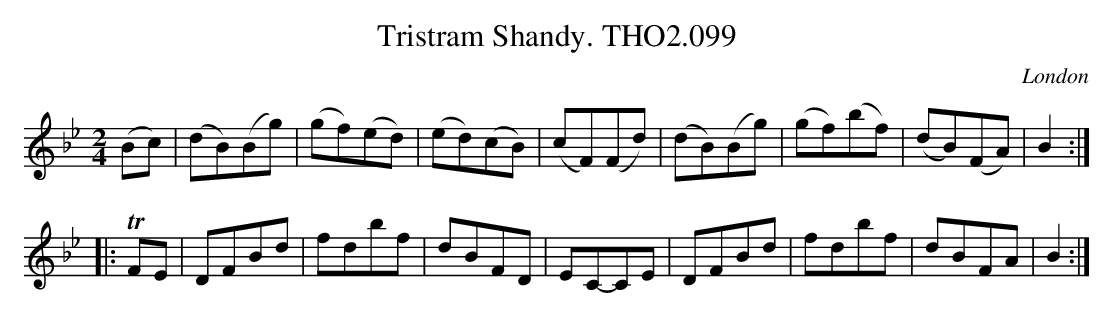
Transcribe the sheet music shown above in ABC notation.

X:1
T:Tristram Shandy. THO2.099
O:London
M:2/4
L:1/8
K:Bb
(Bc)|(dB)(Bg)|(gf)(ed)|(ed)(cB)|(cF)(Fd)|(dB)(Bg)|(gf)(bf)|(dB)(FA)|B2:|
|:TFE|DFBd|fdbf|dBFD|EC-CE|DFBd|fdbf|dBFA|B2:|
